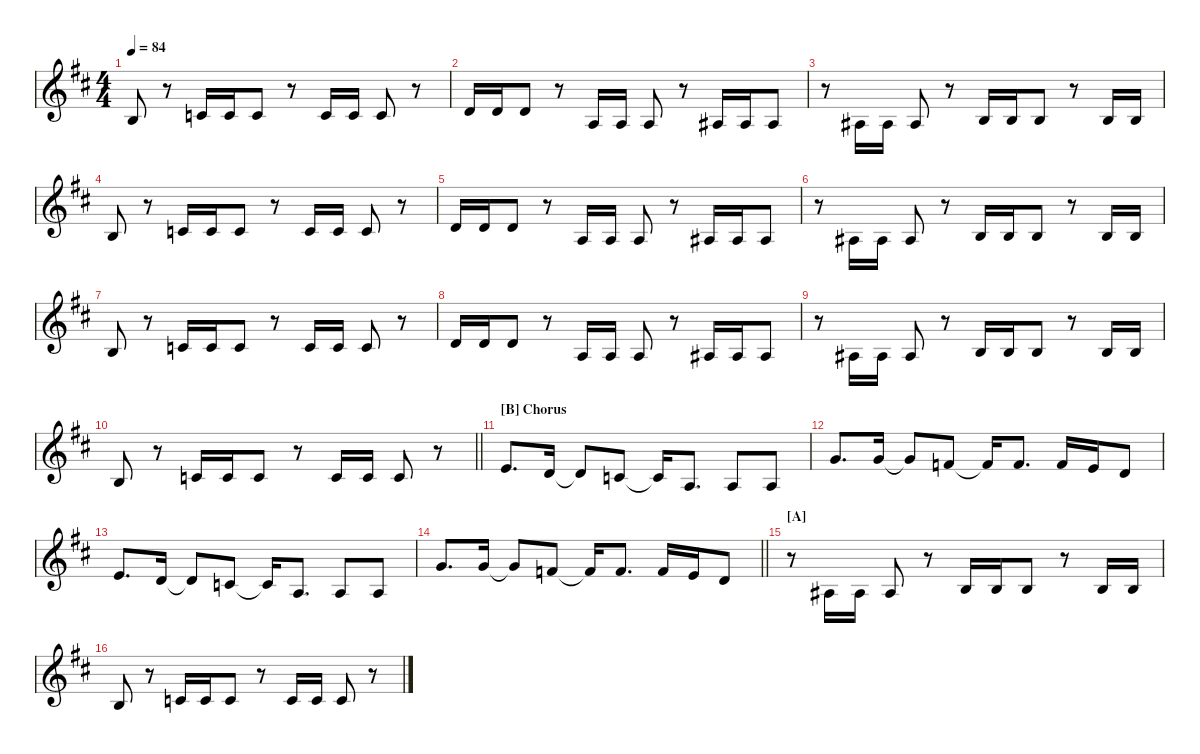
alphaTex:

\hideDynamics
\bracketExtendMode nobrackets
\singleTrackTrackNamePolicy hidden
\multiTrackTrackNamePolicy hidden
\otherSystemsTrackNameOrientation horizontal
\track ("Violin" "Violin") {instrument violin}
\staff {score}
\tuning (E5 A4 D4 G3)
\ts (4 4)
\tempo 84
\clef g2
\scale
0.235639
\ks d
4.4{acc forcenatural}.8{dy ff beam Up} r.8{beam Up} 5.4{acc forcenatural}.16{beam Up} 5.4{acc forcenatural}.16{beam Up} 5.4{acc forcenatural}.8{beam Up} r.8{beam Up} 5.4{acc forcenatural}.16{beam Up} 5.4{acc forcenatural}.16{beam Up} 5.4{acc forcenatural}.8{beam Up} r.8{beam Up} |
\scale
0.263775 0.3{acc forcenatural}.16{dy f beam Up} 0.3{acc forcenatural}.16{beam Up} 0.3{acc forcenatural}.8{beam Up} r.8{beam Up} 2.4{acc forcenatural}.16{beam Up} 2.4{acc forcenatural}.16{beam Up} 2.4{acc forcenatural}.8{beam Up} r.8{beam Up} 3.4{acc #}.16{beam Up} 3.4{acc #}.16{beam Up} 3.4{acc #}.8{beam Up} |
\scale
0.264947 r.8{beam Down} 3.4{acc #}.16{beam Up} 3.4{acc #}.16{beam Up} 3.4{acc #}.8{beam Up} r.8{beam Up} 4.4{acc forcenatural}.16{dy ff beam Up} 4.4{acc forcenatural}.16{beam Up} 4.4{acc forcenatural}.8{beam Up} r.8{beam Up} 4.4{acc forcenatural}.16{beam Up} 4.4{acc forcenatural}.16{beam Up} |
\scale
0.235639 4.4{acc forcenatural}.8{beam Up} r.8{beam Up} 5.4{acc forcenatural}.16{beam Up} 5.4{acc forcenatural}.16{beam Up} 5.4{acc forcenatural}.8{beam Up} r.8{beam Up} 5.4{acc forcenatural}.16{beam Up} 5.4{acc forcenatural}.16{beam Up} 5.4{acc forcenatural}.8{beam Up} r.8{beam Up} |
\scale
0.256556 0.3{acc forcenatural}.16{dy f beam Up} 0.3{acc forcenatural}.16{beam Up} 0.3{acc forcenatural}.8{beam Up} r.8{beam Up} 2.4{acc forcenatural}.16{beam Up} 2.4{acc forcenatural}.16{beam Up} 2.4{acc forcenatural}.8{beam Up} r.8{beam Up} 3.4{acc #}.16{beam Up} 3.4{acc #}.16{beam Up} 3.4{acc #}.8{beam Up} |
\scale
0.257697 r.8{beam Down} 3.4{acc #}.16{beam Up} 3.4{acc #}.16{beam Up} 3.4{acc #}.8{beam Up} r.8{beam Up} 4.4{acc forcenatural}.16{dy ff beam Up} 4.4{acc forcenatural}.16{beam Up} 4.4{acc forcenatural}.8{beam Up} r.8{beam Up} 4.4{acc forcenatural}.16{beam Up} 4.4{acc forcenatural}.16{beam Up} |
\scale
0.22919 4.4{acc forcenatural}.8{beam Up} r.8{beam Up} 5.4{acc forcenatural}.16{beam Up} 5.4{acc forcenatural}.16{beam Up} 5.4{acc forcenatural}.8{beam Up} r.8{beam Up} 5.4{acc forcenatural}.16{beam Up} 5.4{acc forcenatural}.16{beam Up} 5.4{acc forcenatural}.8{beam Up} r.8{beam Up} |
\scale
0.256556 0.3{acc forcenatural}.16{dy f beam Up} 0.3{acc forcenatural}.16{beam Up} 0.3{acc forcenatural}.8{beam Up} r.8{beam Up} 2.4{acc forcenatural}.16{beam Up} 2.4{acc forcenatural}.16{beam Up} 2.4{acc forcenatural}.8{beam Up} r.8{beam Up} 3.4{acc #}.16{beam Up} 3.4{acc #}.16{beam Up} 3.4{acc #}.8{beam Up} |
\scale
0.28005 r.8{beam Down} 3.4{acc #}.16{beam Up} 3.4{acc #}.16{beam Up} 3.4{acc #}.8{beam Up} r.8{beam Up} 4.4{acc forcenatural}.16{dy ff beam Up} 4.4{acc forcenatural}.16{beam Up} 4.4{acc forcenatural}.8{beam Up} r.8{beam Up} 4.4{acc forcenatural}.16{beam Up} 4.4{acc forcenatural}.16{beam Up} |
\scale
0.249071
\barLineRight lightlight
4.4{acc forcenatural}.8{beam Up} r.8{beam Up} 5.4{acc forcenatural}.16{beam Up} 5.4{acc forcenatural}.16{beam Up} 5.4{acc forcenatural}.8{beam Up} r.8{beam Up} 5.4{acc forcenatural}.16{beam Up} 5.4{acc forcenatural}.16{beam Up} 5.4{acc forcenatural}.8{beam Up} r.8{beam Up} |
\section ("B" "Chorus")
\scale
0.232962 2.3{acc forcenatural}.8{d dy f beam Up} 0.3{acc forcenatural}.16{beam Up} 0.3{t acc forcenatural}.8{beam Up} 5.4{acc forcenatural}.8{beam Up} 5.4{t acc forcenatural}.16{beam Up} 2.4{acc forcenatural}.8{d beam Up} 2.4{acc forcenatural}.8{beam Up} 2.4{acc forcenatural}.8{beam Up} |
\scale
0.237918 5.3{acc forcenatural}.8{d dy mp beam Up} 5.3{acc forcenatural}.16{beam Up} 5.3{t acc forcenatural}.8{beam Up} 3.3{acc forcenatural}.8{beam Up} 3.3{t acc forcenatural}.16{beam Up} 3.3{acc forcenatural}.8{d beam Up} 3.3{acc forcenatural}.16{dy f beam Up} 2.3{acc forcenatural}.16{beam Up} 0.3{acc forcenatural}.8{beam Up} |
\scale
0.232962 2.3{acc forcenatural}.8{d beam Up} 0.3{acc forcenatural}.16{beam Up} 0.3{t acc forcenatural}.8{beam Up} 5.4{acc forcenatural}.8{beam Up} 5.4{t acc forcenatural}.16{beam Up} 2.4{acc forcenatural}.8{d beam Up} 2.4{acc forcenatural}.8{beam Up} 2.4{acc forcenatural}.8{beam Up} |
\scale
0.237918
\barLineRight lightlight
5.3{acc forcenatural}.8{d dy mp beam Up} 5.3{acc forcenatural}.16{beam Up} 5.3{t acc forcenatural}.8{beam Up} 3.3{acc forcenatural}.8{beam Up} 3.3{t acc forcenatural}.16{beam Up} 3.3{acc forcenatural}.8{d beam Up} 3.3{acc forcenatural}.16{dy f beam Up} 2.3{acc forcenatural}.16{beam Up} 0.3{acc forcenatural}.8{beam Up} |
\section ("A" "")
\scale
0.28005 r.8{beam Down} 3.4{acc #}.16{beam Up} 3.4{acc #}.16{beam Up} 3.4{acc #}.8{beam Up} r.8{beam Up} 4.4{acc forcenatural}.16{dy ff beam Up} 4.4{acc forcenatural}.16{beam Up} 4.4{acc forcenatural}.8{beam Up} r.8{beam Up} 4.4{acc forcenatural}.16{beam Up} 4.4{acc forcenatural}.16{beam Up} |
\scale
0.249071 4.4{acc forcenatural}.8{beam Up} r.8{beam Up} 5.4{acc forcenatural}.16{beam Up} 5.4{acc forcenatural}.16{beam Up} 5.4{acc forcenatural}.8{beam Up} r.8{beam Up} 5.4{acc forcenatural}.16{beam Up} 5.4{acc forcenatural}.16{beam Up} 5.4{acc forcenatural}.8{beam Up} r.8{beam Up}
